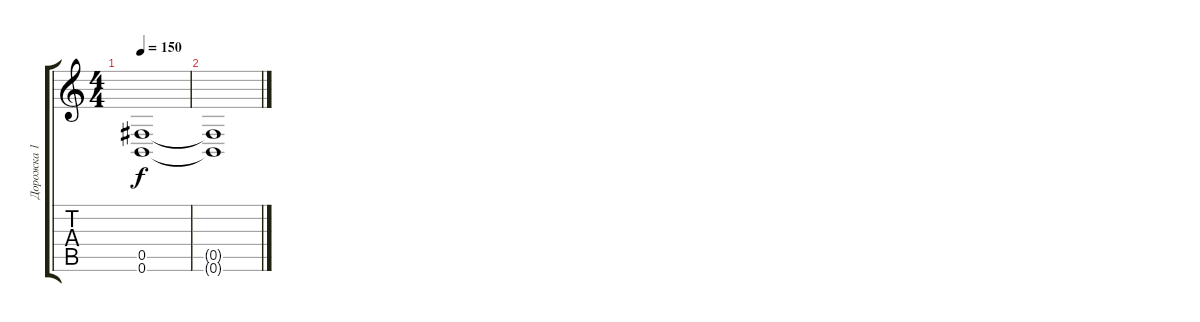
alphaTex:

\track ("Дорожка 1" "Дорожка 1") {instrument distortionguitar}
\staff {score tabs}
\tuning (Db4 Ab3 E3 B2 Gb2 B1) {hide}
\ts (4 4)
\tempo 150
\clef g2
\ks c
(0.5{t} 0.6{t}).1{dy f} |
(0.5{t} 0.6{t}).1
